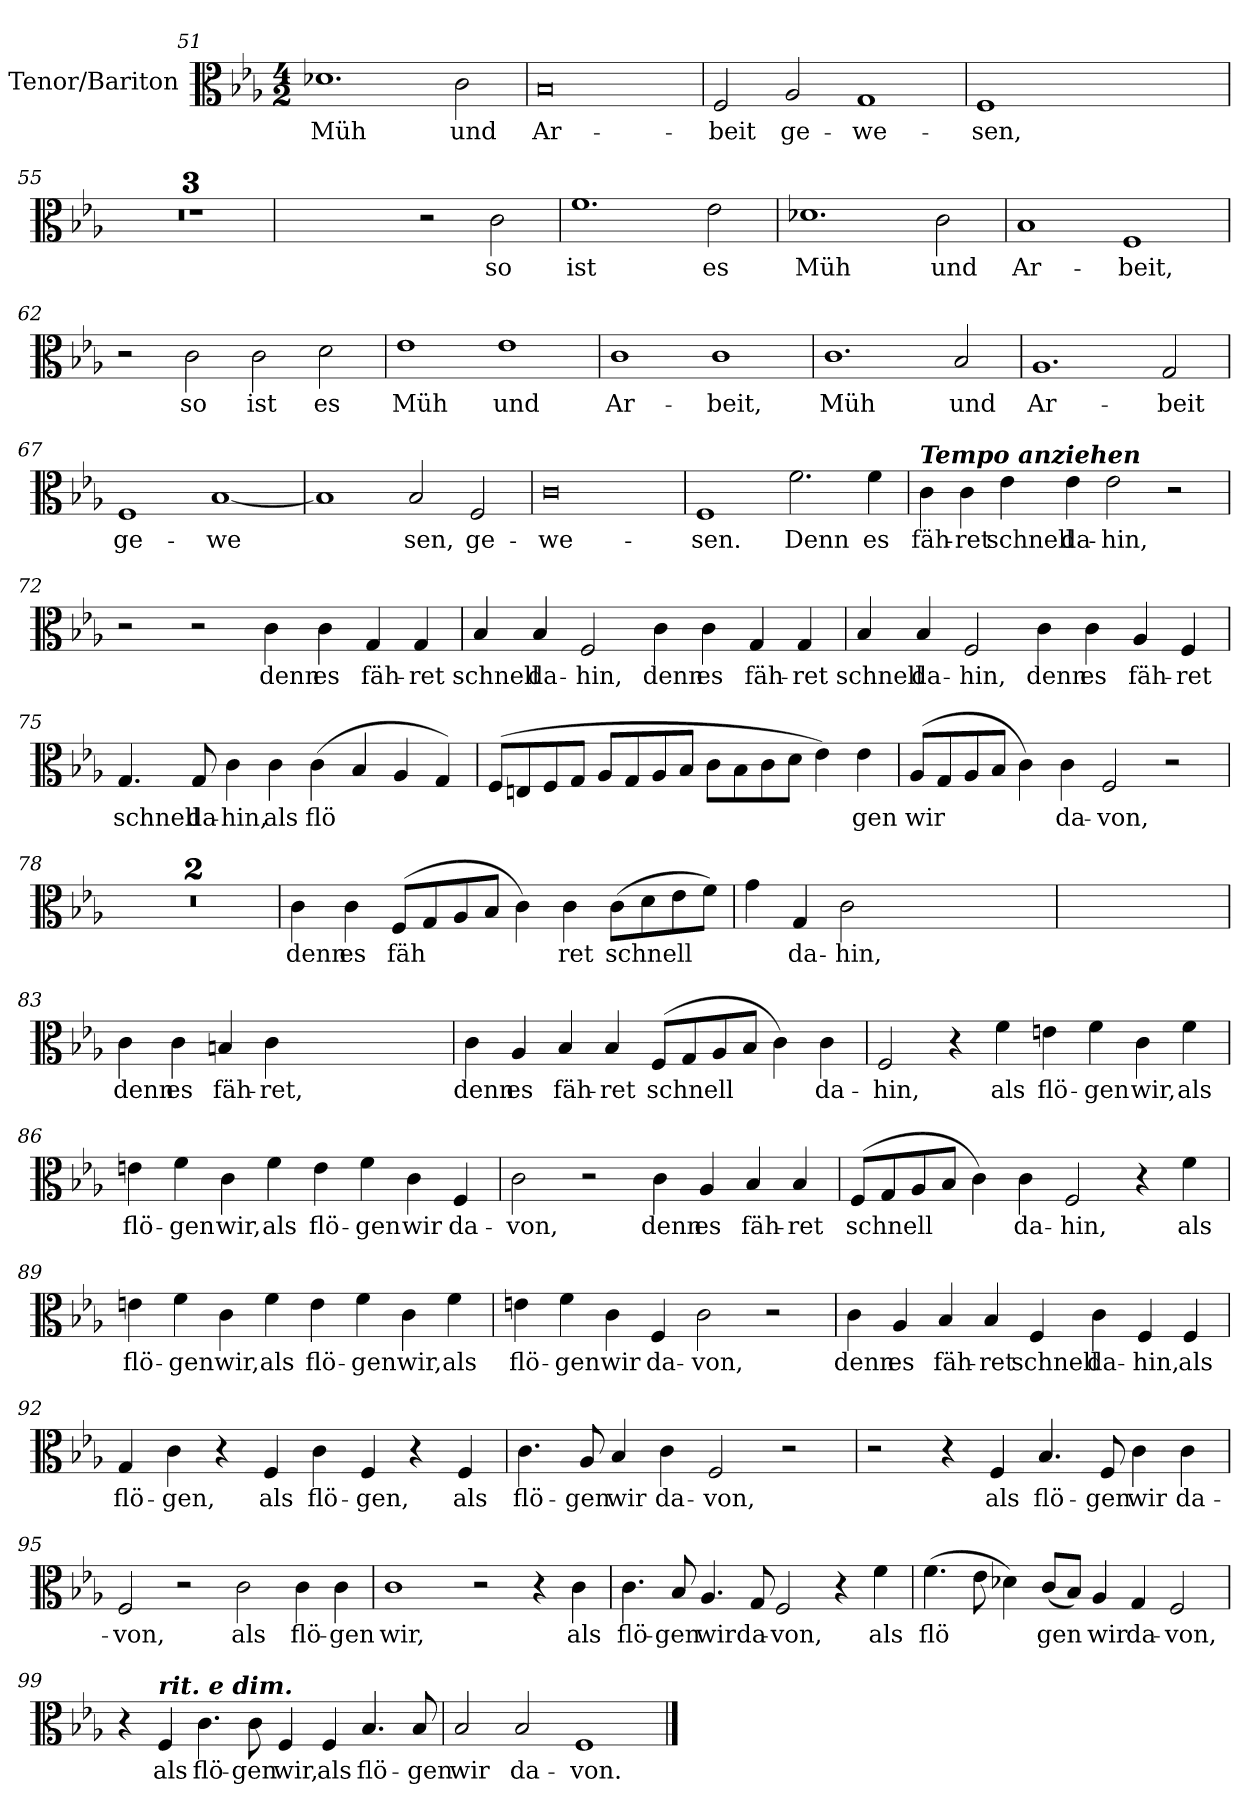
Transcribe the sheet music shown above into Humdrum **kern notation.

**kern	**text
*part1	*part1
*staff1	*staff1
*I"Tenor/Bariton	*
*I'T/B	*
*clefC3	*
*k[b-e-a-]	*
*M4/2	*
=51	=51
!	!LO:LY:b
1.d-X	Müh
!	!LO:LY:b
2c\	und
=52	=52
!	!LO:LY:b
0B-	Ar-
=53	=53
!	!LO:LY:b
2F/	beit
!	!LO:LY:b
2A-/	ge-
!	!LO:LY:b
1G	we-
!!LO:LB:g=z
=54	=54
!	!LO:LY:b
1F	sen,
2ryy	.
2ryy	.
=55	=55
0r	.
=56	=56
0r	.
=57	=57
0r	.
=58	=58
2ryy	.
2ryy	.
2r	.
!	!LO:LY:b
2c\	so
=59	=59
!	!LO:LY:b
1.f	ist
!	!LO:LY:b
2e-\	es
!!LO:LB:g=z
=60	=60
!	!LO:LY:b
1.d-X	Müh
!	!LO:LY:b
2c\	und
!!LO:PB:g=z
=61	=61
!	!LO:LY:b
1B-	Ar-
!	!LO:LY:b
1F	beit,
=62	=62
2r	.
!	!LO:LY:b
2c\	so
!	!LO:LY:b
2c\	ist
!	!LO:LY:b
2d\	es
=63	=63
!	!LO:LY:b
1e-	Müh
!	!LO:LY:b
1e-	und
=64	=64
!	!LO:LY:b
1c	Ar-
!	!LO:LY:b
1c	beit,
!!LO:LB:g=z
=65	=65
!	!LO:LY:b
1.c	Müh
!	!LO:LY:b
2B-/	und
=66	=66
!	!LO:LY:b
1.A-	Ar-
!	!LO:LY:b
2G/	beit
=67	=67
!	!LO:LY:b
1F	ge-
!	!LO:LY:b
[1B-	we
=68	=68
1B-]	.
!	!LO:LY:b
2B-/	sen,
!	!LO:LY:b
2F/	ge-
=69	=69
!	!LO:LY:b
0c	we-
!!LO:LB:g=z
=70	=70
!	!LO:LY:b
1F	sen.
!	!LO:LY:b
2.f\	Denn
!	!LO:LY:b
4f\	es
=71	=71
!LO:TX:a:Bi:t=Tempo anziehen	!
!	!LO:LY:b
4c\	fäh-
!	!LO:LY:b
4c\	ret
!	!LO:LY:b
4e-\	schnell
!	!LO:LY:b
4e-\	da-
!	!LO:LY:b
2e-\	hin,
2r	.
=72	=72
2r	.
2r	.
!	!LO:LY:b
4c\	denn
!	!LO:LY:b
4c\	es
!	!LO:LY:b
4G/	fäh-
!	!LO:LY:b
4G/	ret
!!LO:LB:g=z
=73	=73
!	!LO:LY:b
4B-/	schnell
!	!LO:LY:b
4B-/	da-
!	!LO:LY:b
2F/	hin,
!	!LO:LY:b
4c\	denn
!	!LO:LY:b
4c\	es
!	!LO:LY:b
4G/	fäh-
!	!LO:LY:b
4G/	ret
=74	=74
!	!LO:LY:b
4B-/	schnell
!	!LO:LY:b
4B-/	da-
!	!LO:LY:b
2F/	hin,
!	!LO:LY:b
4c\	denn
!	!LO:LY:b
4c\	es
!	!LO:LY:b
4A-/	fäh-
!	!LO:LY:b
4F/	ret
=75	=75
!	!LO:LY:b
4.G/	schnell
!	!LO:LY:b
8G/	da-
!	!LO:LY:b
4c\	hin,
!	!LO:LY:b
4c\	als
!	!LO:LY:b
(4c\	flö
4B-/	.
4A-/	.
4G/)	.
!!LO:LB:g=z
=76	=76
(8F/L	.
8En/	.
8F/	.
8G/J	.
8A-/L	.
8G/	.
8A-/	.
8B-/J	.
8c\L	.
8B-\	.
8c\	.
8d\J	.
4e-\)	.
!	!LO:LY:b
4e-\	gen
=77	=77
!	!LO:LY:b
(8A-/L	wir
8G/	.
8A-/	.
8B-/J	.
4c\)	.
!	!LO:LY:b
4c\	da-
!	!LO:LY:b
2F/	von,
2r	.
!!LO:LB:g=z
=78	=78
0r	.
=79	=79
0r	.
=80	=80
!	!LO:LY:b
4c\	denn
!	!LO:LY:b
4c\	es
!	!LO:LY:b
(8F/L	fäh
8G/	.
8A-/	.
8B-/J	.
4c\)	.
!	!LO:LY:b
4c\	ret
!	!LO:LY:b
(8c\L	schnell
8d\	.
8e-\	.
8f\J)	.
!!LO:LB:g=z
=81	=81
!	!LO:LY:b
4g\	_
!	!LO:LY:b
4G/	da-
!	!LO:LY:b
2c\	hin,
2ryy	.
2ryy	.
=82	=82
0ryy	.
=83	=83
!	!LO:LY:b
4c\	denn
!	!LO:LY:b
4c\	es
!	!LO:LY:b
4Bn/	fäh-
!	!LO:LY:b
4c\	ret,
2ryy	.
2ryy	.
!!LO:LB:g=z
=84	=84
!	!LO:LY:b
4c\	denn
!	!LO:LY:b
4A-/	es
!	!LO:LY:b
4B-/	fäh-
!	!LO:LY:b
4B-/	ret
!	!LO:LY:b
(8F/L	schnell
8G/	.
8A-/	.
8B-/J	.
4c\)	.
!	!LO:LY:b
4c\	da-
=85	=85
!	!LO:LY:b
2F/	hin,
4r	.
!	!LO:LY:b
4f\	als
!	!LO:LY:b
4en\	flö-
!	!LO:LY:b
4f\	gen
!	!LO:LY:b
4c\	wir,
!	!LO:LY:b
4f\	als
=86	=86
!	!LO:LY:b
4en\	flö-
!	!LO:LY:b
4f\	gen
!	!LO:LY:b
4c\	wir,
!	!LO:LY:b
4f\	als
!	!LO:LY:b
4e\	flö-
!	!LO:LY:b
4f\	gen
!	!LO:LY:b
4c\	wir
!	!LO:LY:b
4F/	da-
!!LO:LB:g=z
=87	=87
!	!LO:LY:b
2c\	von,
2r	.
!	!LO:LY:b
4c\	denn
!	!LO:LY:b
4A-/	es
!	!LO:LY:b
4B-/	fäh-
!	!LO:LY:b
4B-/	ret
=88	=88
!	!LO:LY:b
(8F/L	schnell
8G/	.
8A-/	.
8B-/J	.
4c\)	.
!	!LO:LY:b
4c\	da-
!	!LO:LY:b
2F/	hin,
4r	.
!	!LO:LY:b
4f\	als
!!LO:LB:g=z
=89	=89
!	!LO:LY:b
4en\	flö-
!	!LO:LY:b
4f\	gen
!	!LO:LY:b
4c\	wir,
!	!LO:LY:b
4f\	als
!	!LO:LY:b
4e\	flö-
!	!LO:LY:b
4f\	gen
!	!LO:LY:b
4c\	wir,
!	!LO:LY:b
4f\	als
=90	=90
!	!LO:LY:b
4en\	flö-
!	!LO:LY:b
4f\	gen
!	!LO:LY:b
4c\	wir
!	!LO:LY:b
4F/	da-
!	!LO:LY:b
2c\	von,
2r	.
!!LO:LB:g=z
=91	=91
!	!LO:LY:b
4c\	denn
!	!LO:LY:b
4A-/	es
!	!LO:LY:b
4B-/	fäh-
!	!LO:LY:b
4B-/	ret
!	!LO:LY:b
4F/	schnell
!	!LO:LY:b
4c\	da-
!	!LO:LY:b
4F/	hin,
!	!LO:LY:b
4F/	als
=92	=92
!	!LO:LY:b
4G/	flö-
!	!LO:LY:b
4c\	gen,
4r	.
!	!LO:LY:b
4F/	als
!	!LO:LY:b
4c\	flö-
!	!LO:LY:b
4F/	gen,
4r	.
!	!LO:LY:b
4F/	als
!!LO:LB:g=z
=93	=93
!	!LO:LY:b
4.c\	flö-
!	!LO:LY:b
8A-/	gen
!	!LO:LY:b
4B-/	wir
!	!LO:LY:b
4c\	da-
!	!LO:LY:b
2F/	von,
2r	.
=94	=94
2r	.
4r	.
!	!LO:LY:b
4F/	als
!	!LO:LY:b
4.B-/	flö-
!	!LO:LY:b
8F/	gen
!	!LO:LY:b
4c\	wir
!	!LO:LY:b
4c\	da-
=95	=95
!	!LO:LY:b
2F/	von,
2r	.
!	!LO:LY:b
2c\	als
!	!LO:LY:b
4c\	flö-
!	!LO:LY:b
4c\	gen
!!LO:LB:g=z
=96	=96
!	!LO:LY:b
1c	wir,
2r	.
4r	.
!	!LO:LY:b
4c\	als
=97	=97
!	!LO:LY:b
4.c\	flö-
!	!LO:LY:b
8B-/	gen
!	!LO:LY:b
4.A-/	wir
!	!LO:LY:b
8G/	da-
!	!LO:LY:b
2F/	von,
4r	.
!	!LO:LY:b
4f\	als
!!LO:PB:g=z
=98	=98
!	!LO:LY:b
(4.f\	flö
8e-\	.
4d-X\)	.
!	!LO:LY:b
(8c/L	gen
8B-/J)	.
!	!LO:LY:b
4A-/	wir
!	!LO:LY:b
4G/	da-
!	!LO:LY:b
2F/	von,
=99	=99
4r	.
!LO:TX:a:Bi:t=rit. e dim.	!
!	!LO:LY:b
4F/	als
!	!LO:LY:b
4.c\	flö-
!	!LO:LY:b
8c\	gen
!	!LO:LY:b
4F/	wir,
!	!LO:LY:b
4F/	als
!	!LO:LY:b
4.B-/	flö-
!	!LO:LY:b
8B-/	gen
=100	=100
!	!LO:LY:b
2B-/	wir
!	!LO:LY:b
2B-/	da-
!	!LO:LY:b
1F>	von.
==	==
*-	*-
